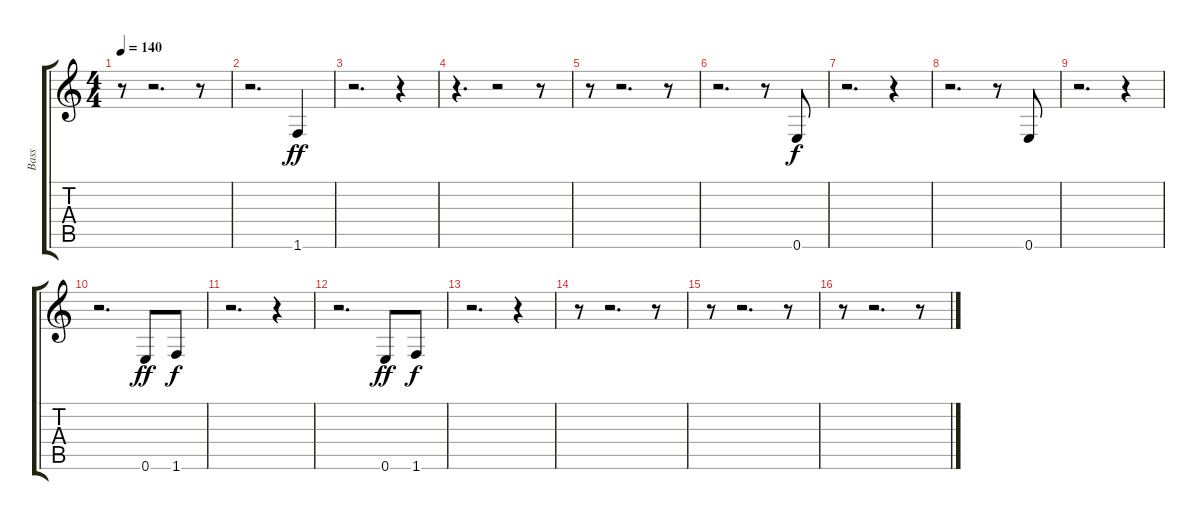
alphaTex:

\track ("Bass" "Bass") {instrument electricbassfinger}
\staff {score tabs}
\tuning (E4 B3 G3 D3 A2 E2) {hide}
\ts (4 4)
\tempo 140
\clef g2
\ks c
r.8{dy ff} r.2{d} r.8 |
r.2{d} 1.6.4 |
r.2{d} r.4 |
r.4{d} r.2 r.8 |
r.8 r.2{d} r.8 |
r.2{d} r.8 0.6.8{dy f} |
r.2{d} r.4 |
r.2{d} r.8 0.6.8 |
r.2{d} r.4 |
r.2{d} 0.6.8{dy ff} 1.6.8{dy f} |
r.2{d} r.4 |
r.2{d} 0.6.8{dy ff} 1.6.8{dy f} |
r.2{d} r.4 |
r.8 r.2{d} r.8 |
r.8 r.2{d} r.8 |
r.8 r.2{d} r.8
